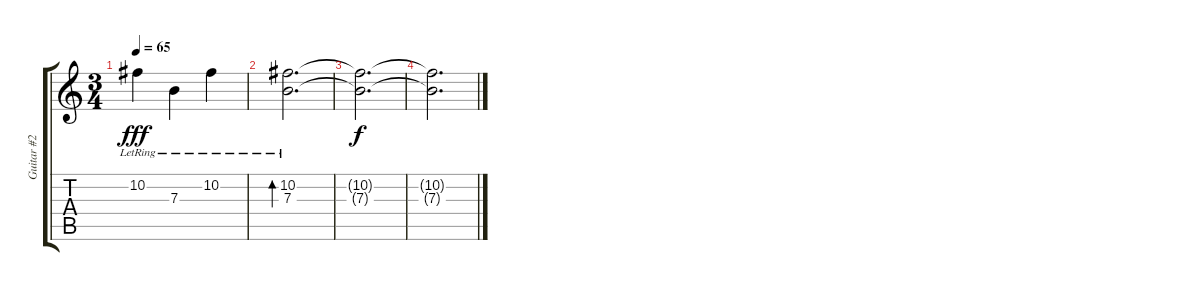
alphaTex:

\track ("Guitar #2" "Guitar #2") {instrument overdrivenguitar}
\staff {score tabs}
\tuning (Db4 Ab3 E3 B2 Gb2 B1) {hide}
\ts (3 4)
\tempo 65
\clef g2
\ks c
10.2{lr}.4{dy fff} 7.3{lr}.4 10.2{lr}.4 |
(10.2{lr} 7.3{lr}).2{d bd 120 volume 0} |
(10.2{t} 7.3{t}).2{d dy f} |
(10.2{t} 7.3{t}).2{d}
